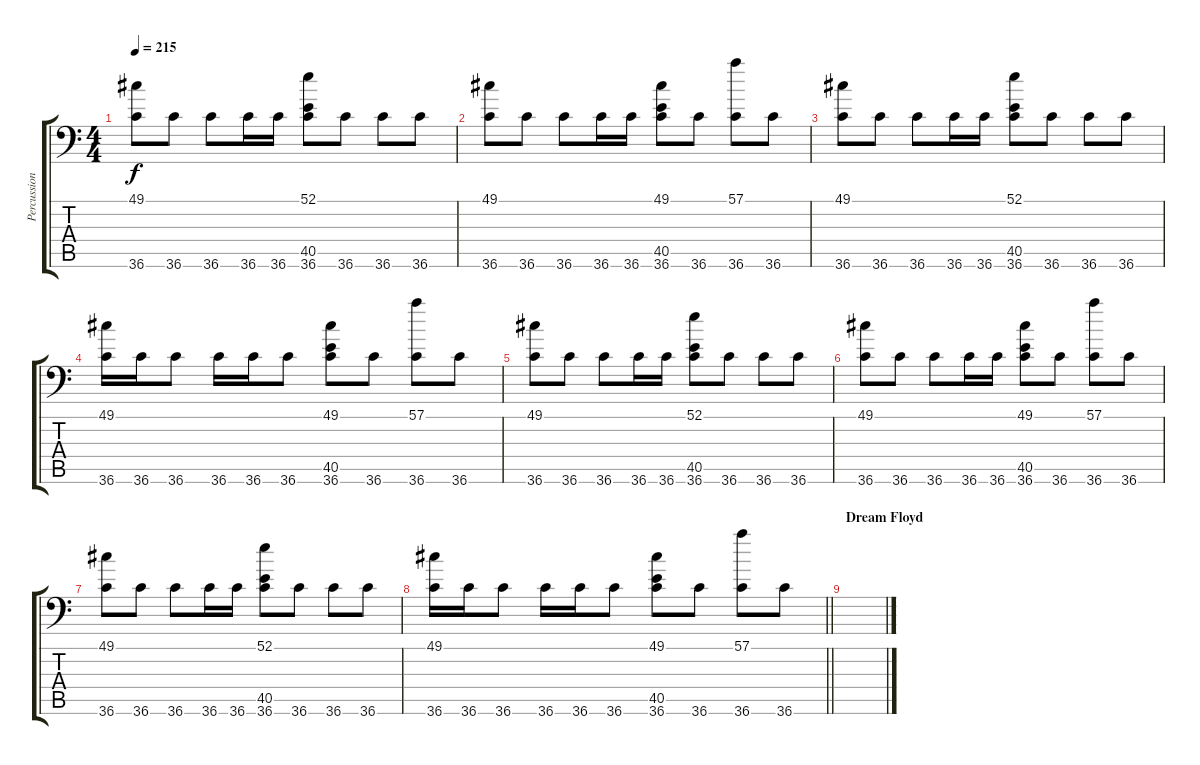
\track ("Percussion" "Percussion") {instrument acousticgrandpiano}
\staff {score tabs}
\tuning (C-1 C-1 C-1 C-1 C-1 C-1) {hide}
\ts (4 4)
\tempo 215
\clef f4
\ks c
(49.1 36.6).8{dy f} 36.6.8 36.6.8 36.6.16 36.6.16 (52.1 40.5 36.6).8 36.6.8 36.6.8 36.6.8 |
(49.1 36.6).8 36.6.8 36.6.8 36.6.16 36.6.16 (49.1 40.5 36.6).8 36.6.8 (57.1 36.6).8 36.6.8 |
(49.1 36.6).8 36.6.8 36.6.8 36.6.16 36.6.16 (52.1 40.5 36.6).8 36.6.8 36.6.8 36.6.8 |
(49.1 36.6).16 36.6.16 36.6.8 36.6.16 36.6.16 36.6.8 (49.1 40.5 36.6).8 36.6.8 (57.1 36.6).8 36.6.8 |
(49.1 36.6).8 36.6.8 36.6.8 36.6.16 36.6.16 (52.1 40.5 36.6).8 36.6.8 36.6.8 36.6.8 |
(49.1 36.6).8 36.6.8 36.6.8 36.6.16 36.6.16 (49.1 40.5 36.6).8 36.6.8 (57.1 36.6).8 36.6.8 |
(49.1 36.6).8 36.6.8 36.6.8 36.6.16 36.6.16 (52.1 40.5 36.6).8 36.6.8 36.6.8 36.6.8 |
\barLineRight lightlight
(49.1 36.6).16 36.6.16 36.6.8 36.6.16 36.6.16 36.6.8 (49.1 40.5 36.6).8 36.6.8 (57.1 36.6).8 36.6.8 |
\section ("" "Dream Floyd")
